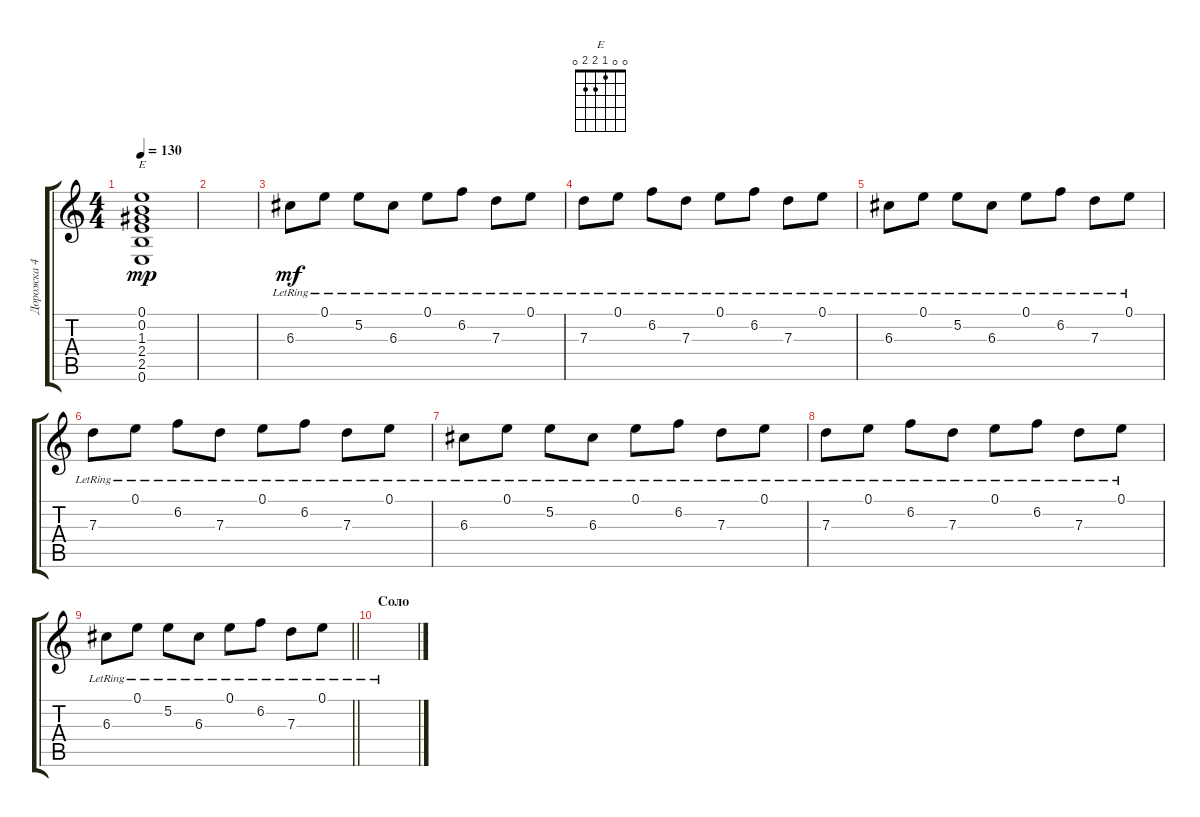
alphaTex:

\track ("Дорожка 4" "Дорожка 4") {instrument electricguitarclean}
\staff {score tabs}
\tuning (E4 B3 G3 D3 A2 E2) {hide}
\chord ("E" 0 0 1 2 2 0)
\ts (4 4)
\tempo 130
\clef g2
\ks c
(0.1 0.2 1.3 2.4 2.5 0.6).1{ch "E" dy mp} |
|
6.3{lr}.8{dy mf} 0.1{lr}.8 5.2{lr}.8 6.3{lr}.8 0.1{lr}.8 6.2{lr}.8 7.3{lr}.8 0.1{lr}.8 |
7.3{lr}.8 0.1{lr}.8 6.2{lr}.8 7.3{lr}.8 0.1{lr}.8 6.2{lr}.8 7.3{lr}.8 0.1{lr}.8 |
6.3{lr}.8 0.1{lr}.8 5.2{lr}.8 6.3{lr}.8 0.1{lr}.8 6.2{lr}.8 7.3{lr}.8 0.1{lr}.8 |
7.3{lr}.8 0.1{lr}.8 6.2{lr}.8 7.3{lr}.8 0.1{lr}.8 6.2{lr}.8 7.3{lr}.8 0.1{lr}.8 |
6.3{lr}.8 0.1{lr}.8 5.2{lr}.8 6.3{lr}.8 0.1{lr}.8 6.2{lr}.8 7.3{lr}.8 0.1{lr}.8 |
7.3{lr}.8 0.1{lr}.8 6.2{lr}.8 7.3{lr}.8 0.1{lr}.8 6.2{lr}.8 7.3{lr}.8 0.1{lr}.8 |
\barLineRight lightlight
6.3{lr}.8 0.1{lr}.8 5.2{lr}.8 6.3{lr}.8 0.1{lr}.8 6.2{lr}.8 7.3{lr}.8 0.1{lr}.8 |
\section ("" "Соло")
